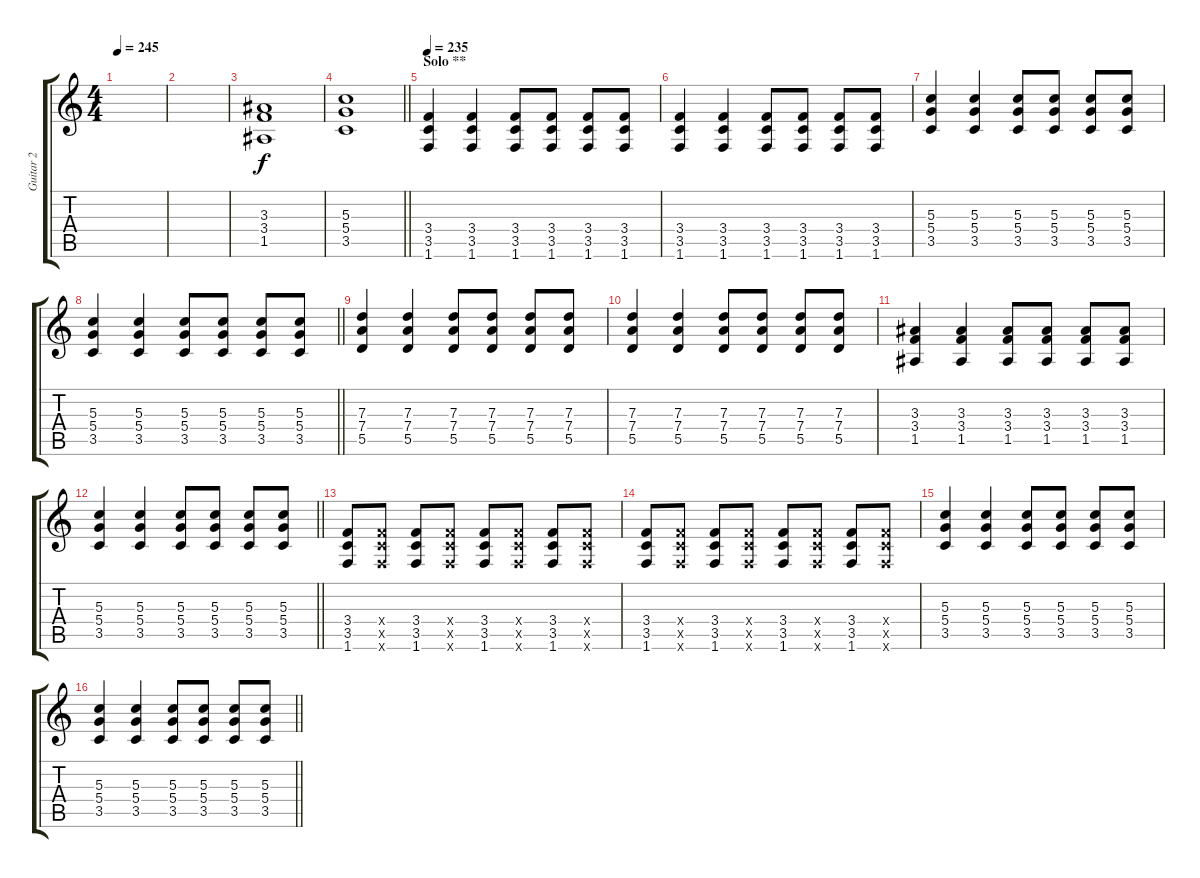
\track ("Guitar 2" "Guitar 2") {instrument distortionguitar}
\staff {score tabs}
\tuning (E4 B3 G3 D3 A2 E2) {hide}
\ts (4 4)
\tempo 245
\clef g2
\ks c
|
|
(3.3 3.4 1.5).1 |
\barLineRight lightlight
(5.3 5.4 3.5).1 |
\section ("" "Solo **")
\tempo 235
(3.4 3.5 1.6).4 (3.4 3.5 1.6).4 (3.4 3.5 1.6).8 (3.4 3.5 1.6).8 (3.4 3.5 1.6).8 (3.4 3.5 1.6).8 |
(3.4 3.5 1.6).4 (3.4 3.5 1.6).4 (3.4 3.5 1.6).8 (3.4 3.5 1.6).8 (3.4 3.5 1.6).8 (3.4 3.5 1.6).8 |
(5.3 5.4 3.5).4 (5.3 5.4 3.5).4 (5.3 5.4 3.5).8 (5.3 5.4 3.5).8 (5.3 5.4 3.5).8 (5.3 5.4 3.5).8 |
\barLineRight lightlight
(5.3 5.4 3.5).4 (5.3 5.4 3.5).4 (5.3 5.4 3.5).8 (5.3 5.4 3.5).8 (5.3 5.4 3.5).8 (5.3 5.4 3.5).8 |
(7.3 7.4 5.5).4 (7.3 7.4 5.5).4 (7.3 7.4 5.5).8 (7.3 7.4 5.5).8 (7.3 7.4 5.5).8 (7.3 7.4 5.5).8 |
(7.3 7.4 5.5).4 (7.3 7.4 5.5).4 (7.3 7.4 5.5).8 (7.3 7.4 5.5).8 (7.3 7.4 5.5).8 (7.3 7.4 5.5).8 |
(3.3 3.4 1.5).4 (3.3 3.4 1.5).4 (3.3 3.4 1.5).8 (3.3 3.4 1.5).8 (3.3 3.4 1.5).8 (3.3 3.4 1.5).8 |
\barLineRight lightlight
(5.3 5.4 3.5).4 (5.3 5.4 3.5).4 (5.3 5.4 3.5).8 (5.3 5.4 3.5).8 (5.3 5.4 3.5).8 (5.3 5.4 3.5).8 |
(3.4 3.5 1.6).8 (3.4{x} 3.5{x} 1.6{x}).8 (3.4 3.5 1.6).8 (3.4{x} 3.5{x} 1.6{x}).8 (3.4 3.5 1.6).8 (3.4{x} 3.5{x} 1.6{x}).8 (3.4 3.5 1.6).8 (3.4{x} 3.5{x} 1.6{x}).8 |
(3.4 3.5 1.6).8 (3.4{x} 3.5{x} 1.6{x}).8 (3.4 3.5 1.6).8 (3.4{x} 3.5{x} 1.6{x}).8 (3.4 3.5 1.6).8 (3.4{x} 3.5{x} 1.6{x}).8 (3.4 3.5 1.6).8 (3.4{x} 3.5{x} 1.6{x}).8 |
(5.3 5.4 3.5).4 (5.3 5.4 3.5).4 (5.3 5.4 3.5).8 (5.3 5.4 3.5).8 (5.3 5.4 3.5).8 (5.3 5.4 3.5).8 |
\barLineRight lightlight
(5.3 5.4 3.5).4 (5.3 5.4 3.5).4 (5.3 5.4 3.5).8 (5.3 5.4 3.5).8 (5.3 5.4 3.5).8 (5.3 5.4 3.5).8
